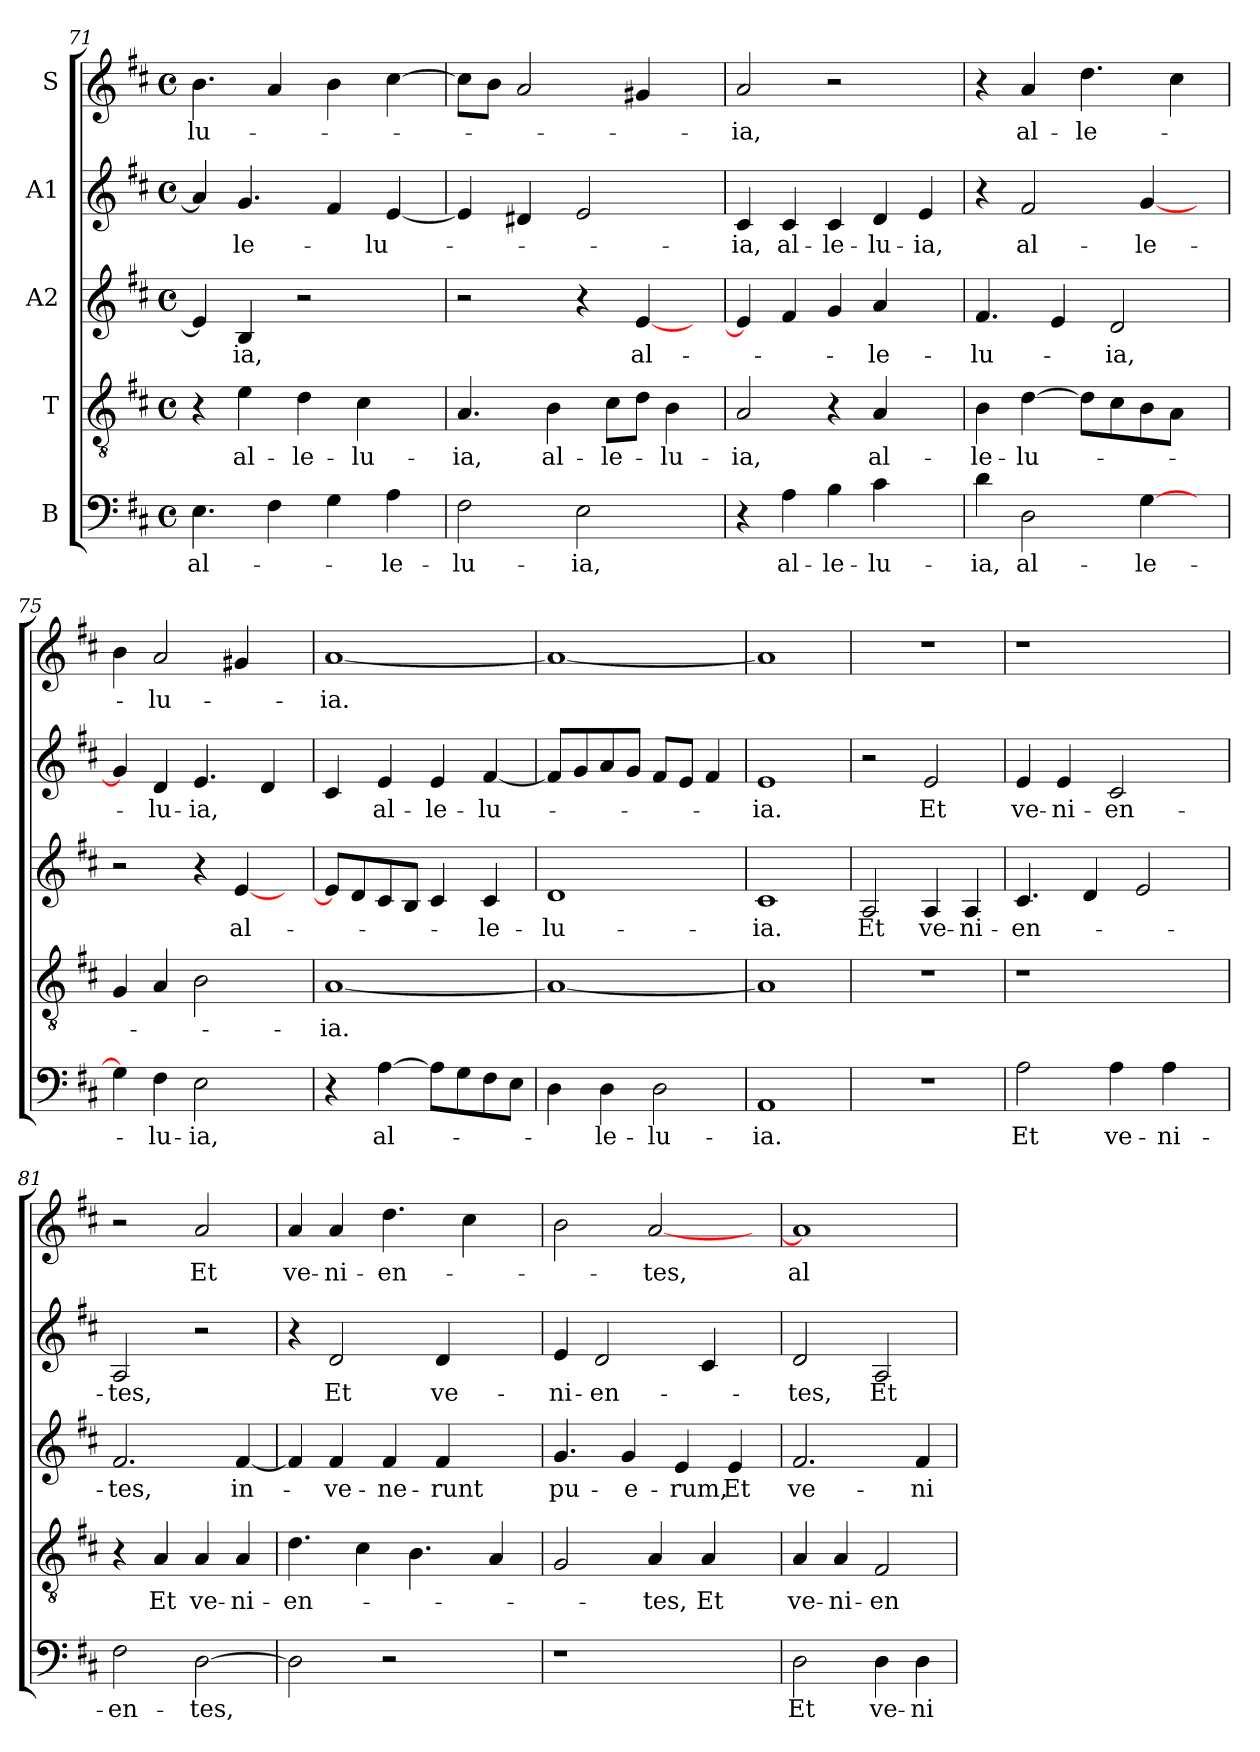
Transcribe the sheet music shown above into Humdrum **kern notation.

**kern	**text	**kern	**text	**kern	**text	**kern	**text	**kern	**text
*part5	*part5	*part4	*part4	*part3	*part3	*part2	*part2	*part1	*part1
*staff5	*staff5	*staff4	*staff4	*staff3	*staff3	*staff2	*staff2	*staff1	*staff1
*I"B	*	*I"T	*	*I"A2	*	*I"A1	*	*I"S	*
!!LO:LB:g=z
*clefF4	*	*clefGv2	*	*clefG2	*	*clefG2	*	*clefG2	*
*k[f#c#]	*	*k[f#c#]	*	*k[f#c#]	*	*k[f#c#]	*	*k[f#c#]	*
*D:	*	*D:	*	*D:	*	*D:	*	*D:	*
*M4/4	*	*M4/4	*	*M4/4	*	*M4/4	*	*M4/4	*
*met(c)	*	*met(c)	*	*met(c)	*	*met(c)	*	*met(c)	*
=71	=71	=71	=71	=71	=71	=71	=71	=71	=71
!	!LO:LY:b:cj	!	!	!	!	!	!	!	!LO:LY:b:cj
4.E\	al-	4r	.	4e/]	.	4a/]	.	4.b\	-lu-
!	!	!	!LO:LY:b:cj	!	!LO:LY:b:cj	!	!LO:LY:b:cj	!	!
.	.	4e\	al-	4B/	-ia,	4.g/	-le-	.	.
4F#\	.	.	.	.	.	.	.	4a/	.
!	!	!	!LO:LY:b:cj	!	!	!	!	!	!
.	.	4d\	-le-	2r	.	.	.	.	.
4G\	.	.	.	.	.	4f#/	.	4b\	.
!	!	!	!LO:LY:b:cj	!	!	!	!	!	!
.	.	4c#\	-lu-	.	.	.	.	.	.
!	!LO:LY:b:cj	!	!	!	!	!	!LO:LY:b:cj	!	!
4A\	-le-	.	.	.	.	[<4e/	-lu-	[>4cc#\	.
.	.	8ryy	.	8ryy	.	.	.	.	.
=72	=72	=72	=72	=72	=72	=72	=72	=72	=72
!	!LO:LY:b:cj	!	!LO:LY:b:cj	!	!	!	!	!	!
2F#\	-lu-	4.A/	-ia,	2r	.	4e/]	.	8cc#\L]	.
.	.	.	.	.	.	.	.	8b\J	.
.	.	.	.	.	.	4d#X/	.	2a/	.
!	!	!	!LO:LY:b:cj	!	!	!	!	!	!
.	.	4B\	al-	.	.	.	.	.	.
!	!LO:LY:b:cj	!	!	!	!	!	!	!	!
2E\	-ia,	.	.	4r	.	2e/	.	.	.
!	!	!	!LO:LY:b:cj	!	!	!	!	!	!
.	.	8c#\L	-le-	.	.	.	.	.	.
!	!	!	!	!	!LO:LY:b:cj	!	!	!	!
.	.	8d\J	.	[<4e/	al-	.	.	4g#X/	.
!	!	!	!LO:LY:b:cj	!	!	!	!	!	!
.	.	4B\	-lu-	.	.	.	.	.	.
8ryy	.	.	.	8ryy	.	8ryy	.	8ryy	.
=73	=73	=73	=73	=73	=73	=73	=73	=73	=73
!	!	!	!LO:LY:b:cj	!	!	!	!LO:LY:b:cj	!	!LO:LY:b:cj
4r	.	2A/	-ia,	4e/]	.	4c#/	-ia,	2a/	-ia,
!	!LO:LY:b:cj	!	!	!	!	!	!LO:LY:b:cj	!	!
4A\	al-	.	.	4f#/	.	4c#/	al-	.	.
!	!LO:LY:b:cj	!	!	!	!	!	!LO:LY:b:cj	!	!
4B\	-le-	4r	.	4g/	.	4c#/	-le-	2r	.
!	!LO:LY:b:cj	!	!LO:LY:b:cj	!	!LO:LY:b:cj	!	!LO:LY:b:cj	!	!
4c#\	-lu-	4A/	al-	4a/	-le-	4d/	-lu-	.	.
!	!	!	!	!	!	!	!LO:LY:b:cj	!	!
4ryy	.	4ryy	.	4ryy	.	4e/	-ia,	4ryy	.
=74	=74	=74	=74	=74	=74	=74	=74	=74	=74
!	!LO:LY:b:cj	!	!LO:LY:b:cj	!	!LO:LY:b:cj	!	!	!	!
4d\	-ia,	4B\	-le-	4.f#/	-lu-	4r	.	4r	.
!	!LO:LY:b:cj	!	!LO:LY:b:cj	!	!	!	!LO:LY:b:cj	!	!LO:LY:b:cj
2D\	al-	[>4d\	-lu-	.	.	2f#/	al-	4a/	al-
.	.	.	.	4e/	.	.	.	.	.
!	!	!	!	!	!	!	!	!	!LO:LY:b:cj
.	.	8d\L]	.	.	.	.	.	4.dd\	-le-
!	!	!	!	!	!LO:LY:b:cj	!	!	!	!
.	.	8c#\	.	2d/	-ia,	.	.	.	.
!	!LO:LY:b:cj	!	!	!	!	!	!LO:LY:b:cj	!	!
[<4G\	-le-	8B\	.	.	.	[>4g/	-le-	.	.
.	.	8A\J	.	.	.	.	.	4cc#\	.
8ryy	.	8ryy	.	.	.	8ryy	.	.	.
!!LO:PB:g=z
=75	=75	=75	=75	=75	=75	=75	=75	=75	=75
4G\]	.	4G/	.	2r	.	4g/]	.	4b\	.
!	!LO:LY:b:cj	!	!	!	!	!	!LO:LY:b:cj	!	!LO:LY:b:cj
4F#\	-lu-	4A/	.	.	.	4d/	-lu-	2a/	-lu-
!	!LO:LY:b:cj	!	!	!	!	!	!LO:LY:b:cj	!	!
2E\	-ia,	2B\	.	4r	.	4.e/	-ia,	.	.
!	!	!	!	!	!LO:LY:b:cj	!	!	!	!
.	.	.	.	[<4e/	al-	.	.	4g#X/	.
.	.	.	.	.	.	4d/	.	.	.
8ryy	.	8ryy	.	8ryy	.	.	.	8ryy	.
=76	=76	=76	=76	=76	=76	=76	=76	=76	=76
!	!	!	!LO:LY:b:cj	!	!	!	!	!	!LO:LY:b:cj
4r	.	[<1A	-ia.	8e/L]	.	4c#/	.	[<1a	-ia.
.	.	.	.	8d/	.	.	.	.	.
!	!LO:LY:b:cj	!	!	!	!	!	!LO:LY:b:cj	!	!
[>4A\	al-	.	.	8c#/	.	4e/	al-	.	.
.	.	.	.	8B/J	.	.	.	.	.
!	!	!	!	!	!	!	!LO:LY:b:cj	!	!
8A\L]	.	.	.	4c#/	.	4e/	-le-	.	.
8G\	.	.	.	.	.	.	.	.	.
!	!	!	!	!	!LO:LY:b:cj	!	!LO:LY:b:cj	!	!
8F#\	.	.	.	4c#/	-le-	[<4f#/	-lu-	.	.
8E\J	.	.	.	.	.	.	.	.	.
=77	=77	=77	=77	=77	=77	=77	=77	=77	=77
!	!	!	!	!	!LO:LY:b:cj	!	!	!	!
4D\	.	1A_<	.	1d	-lu-	8f#/L]	.	1a_<	.
.	.	.	.	.	.	8g/	.	.	.
!	!LO:LY:b:cj	!	!	!	!	!	!	!	!
4D\	-le-	.	.	.	.	8a/	.	.	.
.	.	.	.	.	.	8g/J	.	.	.
!	!LO:LY:b:cj	!	!	!	!	!	!	!	!
2D\	-lu-	.	.	.	.	8f#/L	.	.	.
.	.	.	.	.	.	8e/J	.	.	.
.	.	.	.	.	.	4f#/	.	.	.
=78	=78	=78	=78	=78	=78	=78	=78	=78	=78
!	!LO:LY:b:cj	!	!	!	!LO:LY:b:cj	!	!LO:LY:b:cj	!	!
1AA	-ia.	1A]	.	1c#	-ia.	1e	-ia.	1a]	.
!!LO:LB:g=z
=79	=79	=79	=79	=79	=79	=79	=79	=79	=79
!	!	!	!	!	!LO:LY:b:cj	!	!	!	!
1r	.	1r	.	2A/	Et	2r	.	1r	.
!	!	!	!	!	!LO:LY:b:cj	!	!LO:LY:b:cj	!	!
.	.	.	.	4A/	ve-	2e/	Et	.	.
!	!	!	!	!	!LO:LY:b:cj	!	!	!	!
.	.	.	.	4A/	-ni-	.	.	.	.
=80	=80	=80	=80	=80	=80	=80	=80	=80	=80
!	!LO:LY:b:cj	!	!	!	!LO:LY:b:cj	!	!LO:LY:b:cj	!	!
2A\	Et	1r	.	4.c#/	-en-	4e/	ve-	1r	.
!	!	!	!	!	!	!	!LO:LY:b:cj	!	!
.	.	.	.	.	.	4e/	-ni-	.	.
.	.	.	.	4d/	.	.	.	.	.
!	!LO:LY:b:cj	!	!	!	!	!	!LO:LY:b:cj	!	!
4A\	ve-	.	.	.	.	2c#/	-en-	.	.
.	.	.	.	2e/	.	.	.	.	.
!	!LO:LY:b:cj	!	!	!	!	!	!	!	!
4A\	-ni-	.	.	.	.	.	.	.	.
8ryy	.	8ryy	.	.	.	8ryy	.	8ryy	.
=81	=81	=81	=81	=81	=81	=81	=81	=81	=81
!	!LO:LY:b:cj	!	!	!	!LO:LY:b:cj	!	!LO:LY:b:cj	!	!
2F#\	-en-	4r	.	2.f#/	-tes,	2A/	-tes,	2r	.
!	!	!	!LO:LY:b:cj	!	!	!	!	!	!
.	.	4A/	Et	.	.	.	.	.	.
!	!LO:LY:b:cj	!	!LO:LY:b:cj	!	!	!	!	!	!LO:LY:b:cj
[>2D\	-tes,	4A/	ve-	.	.	2r	.	2a/	Et
!	!	!	!LO:LY:b:cj	!	!LO:LY:b:cj	!	!	!	!
.	.	4A/	-ni-	[<4f#/	in-	.	.	.	.
=82	=82	=82	=82	=82	=82	=82	=82	=82	=82
!	!	!	!LO:LY:b:cj	!	!	!	!	!	!LO:LY:b:cj
2D\]	.	4.d\	-en-	4f#/]	.	4r	.	4a/	ve-
!	!	!	!	!	!LO:LY:b:cj	!	!LO:LY:b:cj	!	!LO:LY:b:cj
.	.	.	.	4f#/	-ve-	2d/	Et	4a/	-ni-
.	.	4c#\	.	.	.	.	.	.	.
!	!	!	!	!	!LO:LY:b:cj	!	!	!	!LO:LY:b:cj
2r	.	.	.	4f#/	-ne-	.	.	4.dd\	-en-
.	.	4.B\	.	.	.	.	.	.	.
!	!	!	!	!	!LO:LY:b:cj	!	!LO:LY:b:cj	!	!
.	.	.	.	4f#/	-runt	4d/	ve-	.	.
.	.	.	.	.	.	.	.	4cc#\	.
4ryy	.	4A/	.	4ryy	.	4ryy	.	.	.
.	.	.	.	.	.	.	.	8ryy	.
=83	=83	=83	=83	=83	=83	=83	=83	=83	=83
!	!	!	!	!	!LO:LY:b:cj	!	!LO:LY:b:cj	!	!
1r	.	2G/	.	4.g/	pu-	4e/	-ni-	2b\	.
!	!	!	!	!	!	!	!LO:LY:b:cj	!	!
.	.	.	.	.	.	2d/	-en-	.	.
!	!	!	!	!	!LO:LY:b:cj	!	!	!	!
.	.	.	.	4g/	-e-	.	.	.	.
!	!	!	!LO:LY:b:cj	!	!	!	!	!	!LO:LY:b:cj
.	.	4A/	-tes,	.	.	.	.	[>2a/	-tes,
!	!	!	!	!	!LO:LY:b:cj	!	!	!	!
.	.	.	.	4e/	-rum,	.	.	.	.
!	!	!	!LO:LY:b:cj	!	!	!	!	!	!
.	.	4A/	Et	.	.	4c#/	.	.	.
!	!	!	!	!	!LO:LY:b:cj	!	!	!	!
.	.	.	.	4e/	Et	.	.	.	.
8ryy	.	8ryy	.	.	.	8ryy	.	8ryy	.
!!LO:LB:g=z
=84	=84	=84	=84	=84	=84	=84	=84	=84	=84
!	!LO:LY:b:cj	!	!LO:LY:b:cj	!	!LO:LY:b:cj	!	!LO:LY:b:cj	!	!LO:LY:b:rj
2D\	Et	4A/	ve-	2.f#/	ve-	2d/	-tes,	1a]	al-
!	!	!	!LO:LY:b:cj	!	!	!	!	!	!
.	.	4A/	-ni-	.	.	.	.	.	.
!	!LO:LY:b:cj	!	!LO:LY:b:cj	!	!	!	!LO:LY:b:cj	!	!
4D\	ve-	2F#/	-en-	.	.	2A/	Et	.	.
!	!LO:LY:b:cj	!	!	!	!LO:LY:b:cj	!	!	!	!
4D\	-ni-	.	.	4f#/	-ni-	.	.	.	.
=	=	=	=	=	=	=	=	=	=
*-	*-	*-	*-	*-	*-	*-	*-	*-	*-
